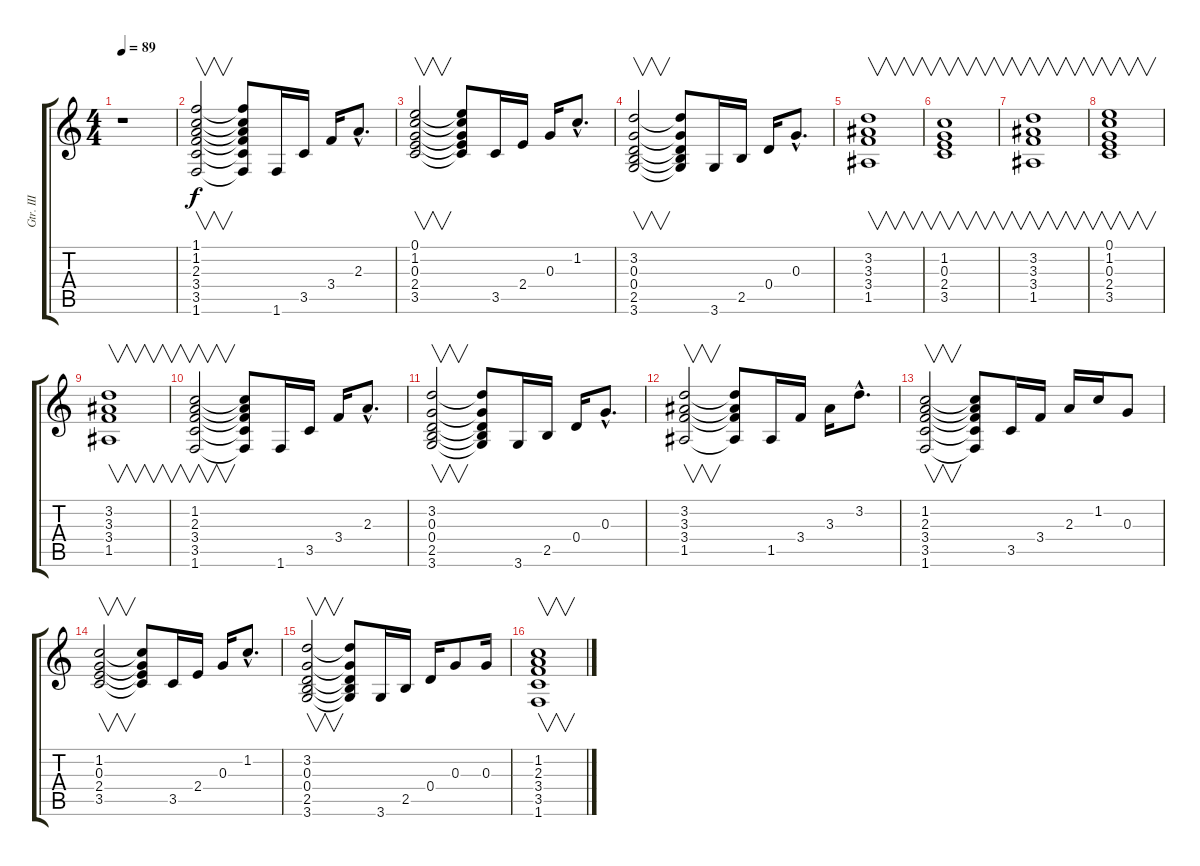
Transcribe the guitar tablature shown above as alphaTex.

\track ("Gtr. III" "Gtr. III") {instrument electricguitarclean}
\staff {score tabs}
\tuning (E4 B3 G3 D3 A2 E2) {hide}
\ts (4 4)
\tempo 89
\clef g2
\ks c
r.1{dy f} |
(1.1 1.2 2.3 3.4 3.5 1.6).2{v} (1.1{t} 1.2{t} 2.3{t} 3.4{t} 3.5{t} 1.6{t}).8 1.6.16 3.5.16 3.4.16 2.3{hac}.8{d} |
(0.1 1.2 0.3 2.4 3.5).2{v} (0.1{t} 1.2{t} 0.3{t} 2.4{t} 3.5{t}).8 3.5.16 2.4.16 0.3.16 1.2{hac}.8{d} |
(3.2 0.3 0.4 2.5 3.6).2{v} (3.2{t} 0.3{t} 0.4{t} 2.5{t} 3.6{t}).8 3.6.16 2.5.16 0.4.16 0.3{hac}.8{d} |
(3.2 3.3 3.4 1.5).1{v} |
(1.2 0.3 2.4 3.5).1{v} |
(3.2 3.3 3.4 1.5).1{v} |
(0.1 1.2 0.3 2.4 3.5).1{v} |
(3.2 3.3 3.4 1.5).1{v} |
(1.2 2.3 3.4 3.5 1.6).2{v} (1.2{t} 2.3{t} 3.4{t} 3.5{t} 1.6{t}).8 1.6.16 3.5.16 3.4.16 2.3{hac}.8{d} |
(3.2 0.3 0.4 2.5 3.6).2{v} (3.2{t} 0.3{t} 0.4{t} 2.5{t} 3.6{t}).8 3.6.16 2.5.16 0.4.16 0.3{hac}.8{d} |
(3.2 3.3 3.4 1.5).2{v} (3.2{t} 3.3{t} 3.4{t} 1.5{t}).8 1.5.16 3.4.16 3.3.16 3.2{hac}.8{d} |
(1.2 2.3 3.4 3.5 1.6).2{v} (1.2{t} 2.3{t} 3.4{t} 3.5{t} 1.6{t}).8 3.5.16 3.4.16 2.3.16 1.2.16 0.3.8 |
(1.2 0.3 2.4 3.5).2{v} (1.2{t} 0.3{t} 2.4{t} 3.5{t}).8 3.5.16 2.4.16 0.3.16 1.2{hac}.8{d} |
(3.2 0.3 0.4 2.5 3.6).2{v} (3.2{t} 0.3{t} 0.4{t} 2.5{t} 3.6{t}).8 3.6.16 2.5.16 0.4.16 0.3.8 0.3.16 |
(1.2 2.3 3.4 3.5 1.6).1{v}
